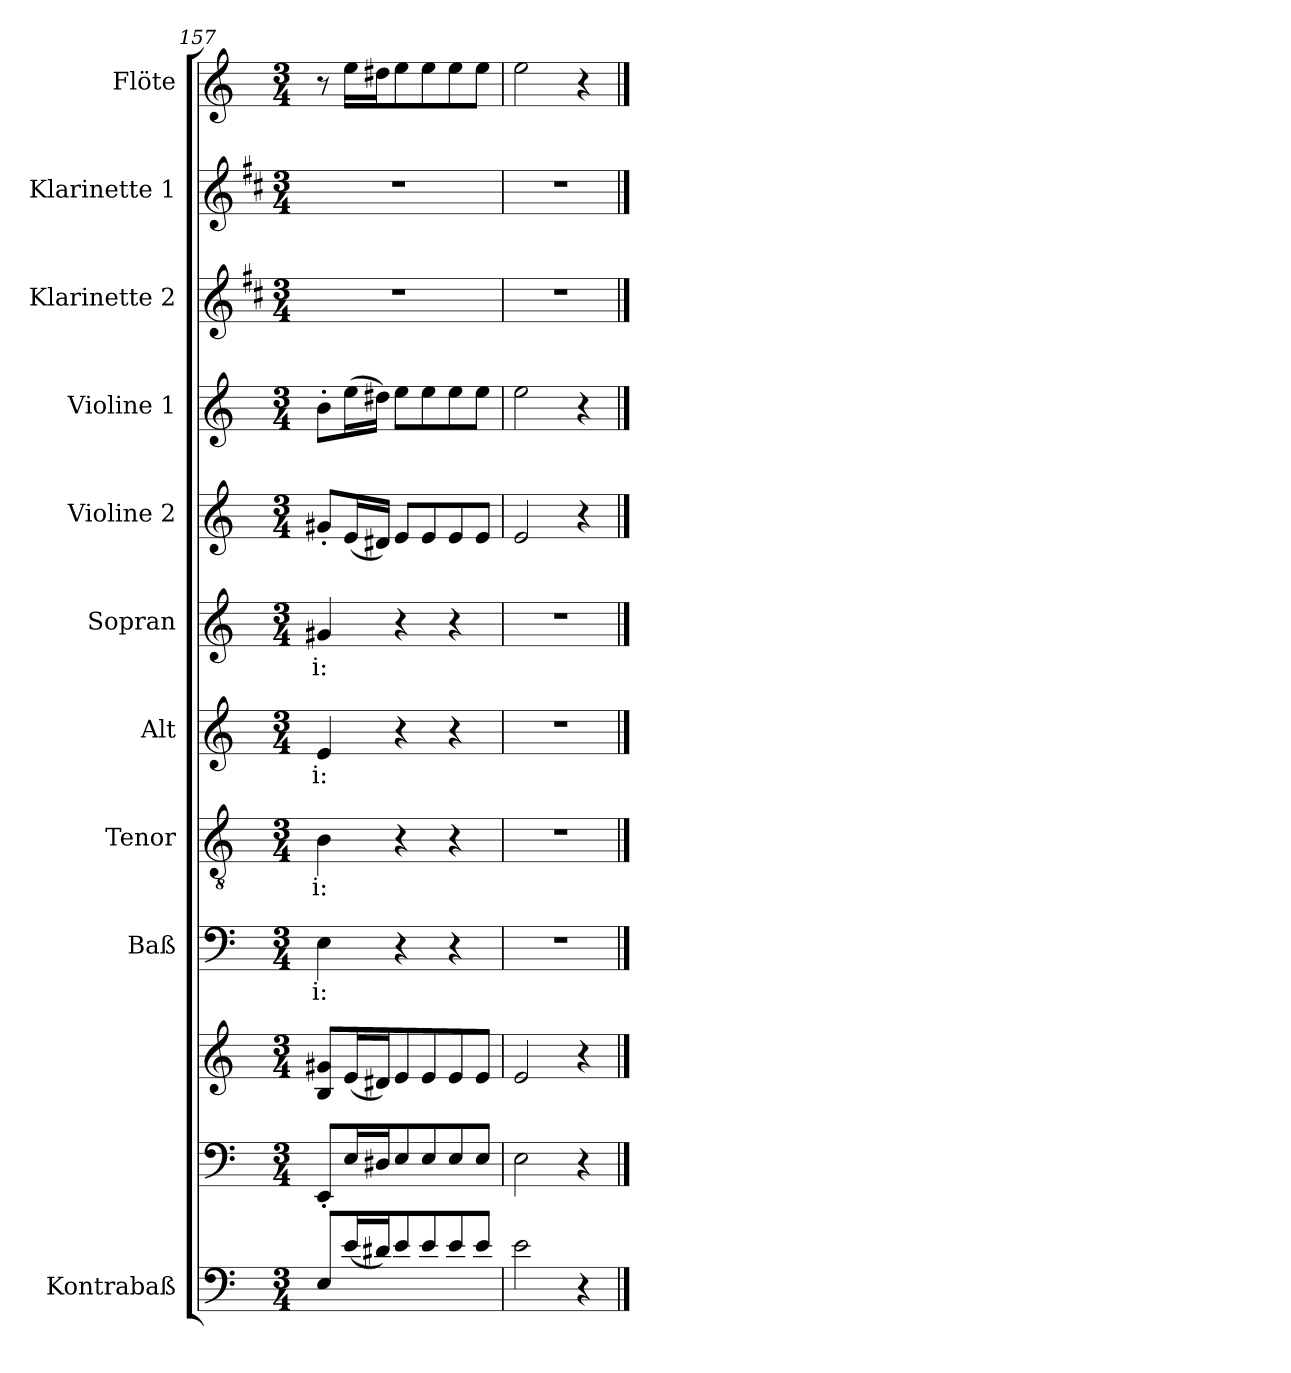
**kern	**kern	**kern	**kern	**text	**kern	**text	**kern	**text	**kern	**text	**kern	**kern	**kern	**kern	**kern
*part11	*part10	*part10	*part9	*part9	*part8	*part8	*part7	*part7	*part6	*part6	*part5	*part4	*part3	*part2	*part1
*staff12	*staff11	*staff10	*staff9	*staff9	*staff8	*staff8	*staff7	*staff7	*staff6	*staff6	*staff5	*staff4	*staff3	*staff2	*staff1
*I"Kontrabaß	*	*	*I"Baß	*	*I"Tenor	*	*I"Alt	*	*I"Sopran	*	*I"Violine 2	*I"Violine 1	*I"Klarinette 2	*I"Klarinette 1	*I"Flöte
*	*	*	*	*	*	*	*	*	*	*	*I'Vln	*I'Vln	*	*	*I'Fl
*clefF4	*clefF4	*clefG2	*clefF4	*	*clefGv2	*	*clefG2	*	*clefG2	*	*clefG2	*clefG2	*clefG2	*clefG2	*clefG2
*ITrd7c12	*	*	*	*	*	*	*	*	*	*	*	*	*ITrd1c2	*ITrd1c2	*
*k[]	*k[]	*k[]	*k[]	*	*k[]	*	*k[]	*	*k[]	*	*k[]	*k[]	*k[]	*k[]	*k[]
*C:	*C:	*C:	*C:	*	*C:	*	*C:	*	*C:	*	*C:	*C:	*C:	*C:	*C:
*M3/4	*M3/4	*M3/4	*M3/4	*	*M3/4	*	*M3/4	*	*M3/4	*	*M3/4	*M3/4	*M3/4	*M3/4	*M3/4
=157	=157	=157	=157	=157	=157	=157	=157	=157	=157	=157	=157	=157	=157	=157	=157
!	!	!	!	!LO:LY:b	!	!LO:LY:b	!	!LO:LY:b	!	!LO:LY:b	!	!	!	!	!
8EE/L	8EE'</L	8B/ 8g#X/L	4E\	-i:	4B\	-i:	4e/	-i:	4g#X/	-i:	8g#X'</L	8b'>\L	2.r	2.r	8r
(<16E/L	16E/L	(<16e/L	.	.	.	.	.	.	.	.	(<16e/L	(>16ee\L	.	.	16ee\LL
16D#X/J)	16D#X/J	16d#X/J)	.	.	.	.	.	.	.	.	16d#X/JJ)	16dd#X\JJ)	.	.	16dd#X\J
8E/	8E/	8e/	4r	.	4r	.	4r	.	4r	.	8e/L	8ee\L	.	.	8ee\
8E/	8E/	8e/	.	.	.	.	.	.	.	.	8e/	8ee\	.	.	8ee\
8E/	8E/	8e/	4r	.	4r	.	4r	.	4r	.	8e/	8ee\	.	.	8ee\
8E/J	8E/J	8e/J	.	.	.	.	.	.	.	.	8e/J	8ee\J	.	.	8ee\J
=158	=158	=158	=158	=158	=158	=158	=158	=158	=158	=158	=158	=158	=158	=158	=158
2E\	2E\	2e/	2.r	.	2.r	.	2.r	.	2.r	.	2e/	2ee\	2.r	2.r	2ee\
4r	4r	4r	.	.	.	.	.	.	.	.	4r	4r	.	.	4r
==	==	==	==	==	==	==	==	==	==	==	==	==	==	==	==
*-	*-	*-	*-	*-	*-	*-	*-	*-	*-	*-	*-	*-	*-	*-	*-
